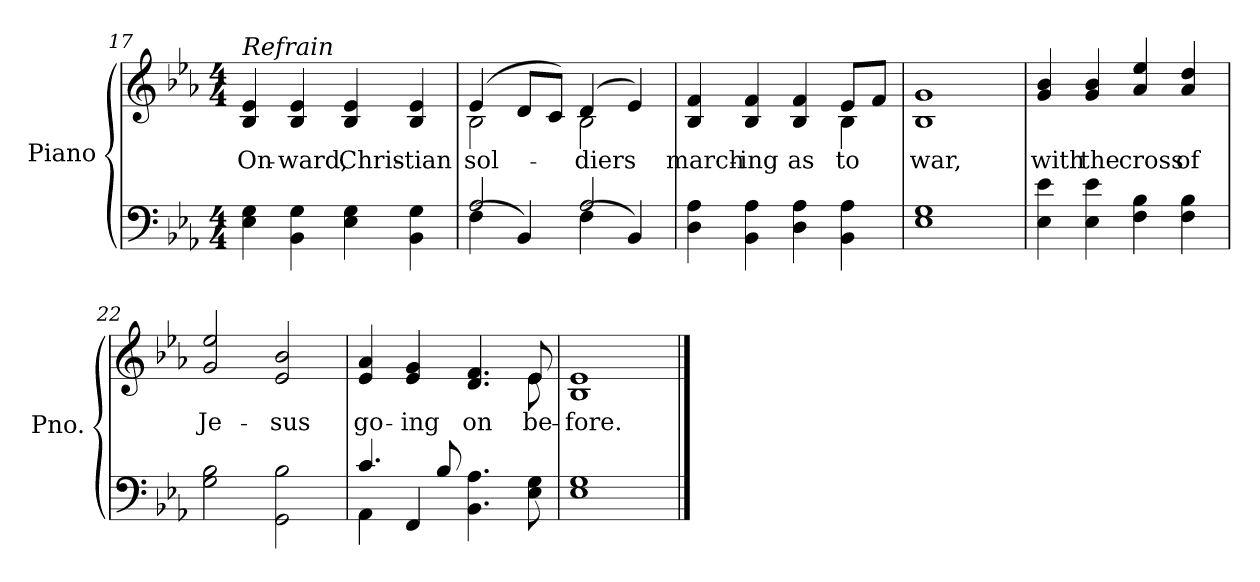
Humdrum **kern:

**kern	**kern	**text
*part2	*part1	*part1
*staff2	*staff1	*staff1
*I"Piano	*I"Piano	*
*I'Pno.	*I'Pno.	*
!!LO:LB:g=z
*clefF4	*clefG2	*
*k[b-e-a-]	*k[b-e-a-]	*
*E-:	*E-:	*
*M4/4	*M4/4	*
=17	=17	=17
!	!LO:TX:a:i:t=Refrain	!
!	!	!LO:LY:b:color=#000000
4E-i\ 4Gi	4B-i/ 4e-i	On-
!	!	!LO:LY:b:color=#000000
4BB-i\ 4Gi	4B-i/ 4e-i	-ward,
!	!	!LO:LY:b:color=#000000
4E-i\ 4Gi	4B-i/ 4e-i	Chris-
!	!	!LO:LY:b:color=#000000
4BB-i\ 4Gi	4B-i/ 4e-i	-tian
=18	=18	=18
*^	*	*
!	!	!	!LO:LY:b:color=#000000
*	*	*^	*
2A-i/	(4Fi\	(4e-i/	2B-i\	sol-
.	4BB-i/)	8di/L	.	.
.	.	8ci/J)	.	.
!	!	!	!	!LO:LY:b:color=#000000
2A-i/	(4Fi\	(4di/	2B-i\	-diers
.	4BB-i/)	4e-i/)	.	.
*v	*v	*	*	*
=19	=19	=19	=19
*^	*	*	*
!	!	!	!	!LO:LY:b:color=#000000
*v	*v	*	*	*
4Di\ 4A-i	4B-i/ 4fi	2.ryy	march-
!	!	!	!LO:LY:b:color=#000000
4BB-i\ 4A-i	4B-i/ 4fi	.	-ing
!	!	!	!LO:LY:b:color=#000000
4Di\ 4A-i	4B-i/ 4fi	.	as
!	!	!	!LO:LY:b:color=#000000
4BB-i\ 4A-i	8e-i/L	4B-i\	to
.	8fi/J	.	.
*	*v	*v	*
!!LO:LB:g=z
=20	=20	=20
!	!	!LO:LY:b:color=#000000
1E-i 1Gi	1B-i 1gi	war,
=21	=21	=21
!	!	!LO:LY:b:color=#000000
4E-i\ 4e-i	4gi/ 4b-i	with
!	!	!LO:LY:b:color=#000000
4E-i\ 4e-i	4gi/ 4b-i	the
!	!	!LO:LY:b:color=#000000
4Fi\ 4B-i	4a-i/ 4ee-i	cross
!	!	!LO:LY:b:color=#000000
4Fi\ 4B-i	4a-i/ 4ddi	of
=22	=22	=22
!	!	!LO:LY:b:color=#000000
2Gi\ 2B-i	2gi/ 2ee-i	Je-
!	!	!LO:LY:b:color=#000000
2GGi\ 2B-i	2e-i/ 2b-i	-sus
=23	=23	=23
*^	*	*
!	!	!	!LO:LY:b:color=#000000
*	*	*^	*
4.ci/	4AA-i\	4e-i/ 4a-i	2..ryy	go-
!	!	!	!	!LO:LY:b:color=#000000
.	4FFi/	4e-i/ 4gi	.	-ing
8B-i/	.	.	.	.
!	!	!	!	!LO:LY:b:color=#000000
4.BB-i\ 4.A-i	2ryy	4.di/ 4.fi	.	on
!	!	!	!	!LO:LY:b:color=#000000
8E-i\ 8Gi	.	8e-i/	8e-i\	be-
*v	*v	*	*	*
*	*v	*v	*
=24	=24	=24
*	*^	*
!	!	!	!LO:LY:b:color=#000000
*	*v	*v	*
1E-i 1Gi	1B-i 1e-i	-fore.
==	==	==
*-	*-	*-
